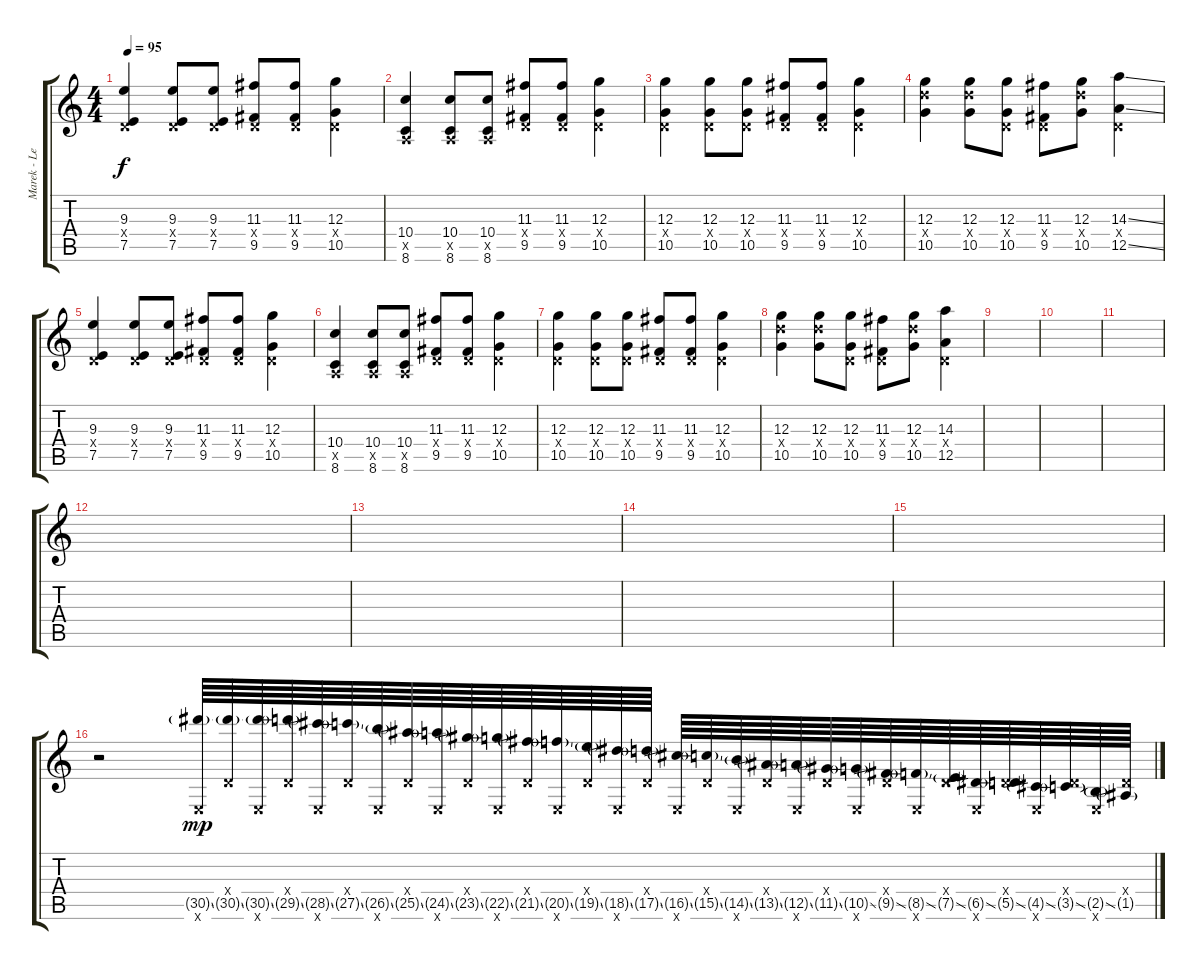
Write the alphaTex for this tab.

\track ("Marek - Lead Guitar" "Marek - Le") {instrument overdrivenguitar}
\staff {score tabs}
\tuning (E4 B3 G3 D3 A2 E2) {hide}
\ts (4 4)
\tempo 95
\clef g2
\ks c
(9.3 0.4{x} 7.5).4{dy f} (9.3 0.4{x} 7.5).8 (9.3 0.4{x} 7.5).8 (11.3 0.4{x} 9.5).8 (11.3 0.4{x} 9.5).8 (12.3 0.4{x} 10.5).4 |
(10.4 0.5{x} 8.6).4 (10.4 0.5{x} 8.6).8 (10.4 0.5{x} 8.6).8 (11.3 0.4{x} 9.5).8 (11.3 0.4{x} 9.5).8 (12.3 0.4{x} 10.5).4 |
(12.3 0.4{x} 10.5).4 (12.3 0.4{x} 10.5).8 (12.3 0.4{x} 10.5).8 (11.3 0.4{x} 9.5).8 (11.3 0.4{x} 9.5).8 (12.3 0.4{x} 10.5).4 |
(12.3 12.4{x} 10.5).4 (12.3 12.4{x} 10.5).8 (12.3 0.4{x} 10.5).8 (11.3 0.4{x} 9.5).8 (12.3 12.4{x} 10.5).8 (14.3{ss} 0.4{x} 12.5{ss}).4 |
(9.3 0.4{x} 7.5).4 (9.3 0.4{x} 7.5).8 (9.3 0.4{x} 7.5).8 (11.3 0.4{x} 9.5).8 (11.3 0.4{x} 9.5).8 (12.3 0.4{x} 10.5).4 |
(10.4 0.5{x} 8.6).4 (10.4 0.5{x} 8.6).8 (10.4 0.5{x} 8.6).8 (11.3 0.4{x} 9.5).8 (11.3 0.4{x} 9.5).8 (12.3 0.4{x} 10.5).4 |
(12.3 0.4{x} 10.5).4 (12.3 0.4{x} 10.5).8 (12.3 0.4{x} 10.5).8 (11.3 0.4{x} 9.5).8 (11.3 0.4{x} 9.5).8 (12.3 0.4{x} 10.5).4 |
(12.3 12.4{x} 10.5).4 (12.3 12.4{x} 10.5).8 (12.3 0.4{x} 10.5).8 (11.3 0.4{x} 9.5).8 (12.3 12.4{x} 10.5).8 (14.3 0.4{x} 12.5).4 |
|
|
|
|
|
|
|
r.2 (30.5{ss g} 0.6{x}).64{dy mp} (0.4{x} 30.5{ss g}).64 (30.5{ss g} 0.6{x}).64 (0.4{x} 29.5{ss g}).64 (28.5{ss g} 0.6{x}).64 (0.4{x} 27.5{ss g}).64 (26.5{ss g} 0.6{x}).64 (0.4{x} 25.5{ss g}).64 (24.5{ss g} 0.6{x}).64 (0.4{x} 23.5{ss g}).64 (22.5{ss g} 0.6{x}).64 (0.4{x} 21.5{ss g}).64 (20.5{ss g} 0.6{x}).64 (0.4{x} 19.5{ss g}).64 (18.5{ss g} 0.6{x}).64 (0.4{x} 17.5{ss g}).64 (16.5{ss g} 0.6{x}).64 (0.4{x} 15.5{ss g}).64 (14.5{ss g} 0.6{x}).64 (0.4{x} 13.5{ss g}).64 (12.5{ss g} 0.6{x}).64 (0.4{x} 11.5{ss g}).64 (10.5{ss g} 0.6{x}).64 (0.4{x} 9.5{ss g}).64 (8.5{ss g} 0.6{x}).64 (0.4{x} 7.5{ss g}).64 (6.5{ss g} 0.6{x}).64 (0.4{x} 5.5{ss g}).64 (4.5{ss g} 0.6{x}).64 (0.4{x} 3.5{ss g}).64 (2.5{ss g} 0.6{x}).64 (0.4{x} 1.5{g}).64
